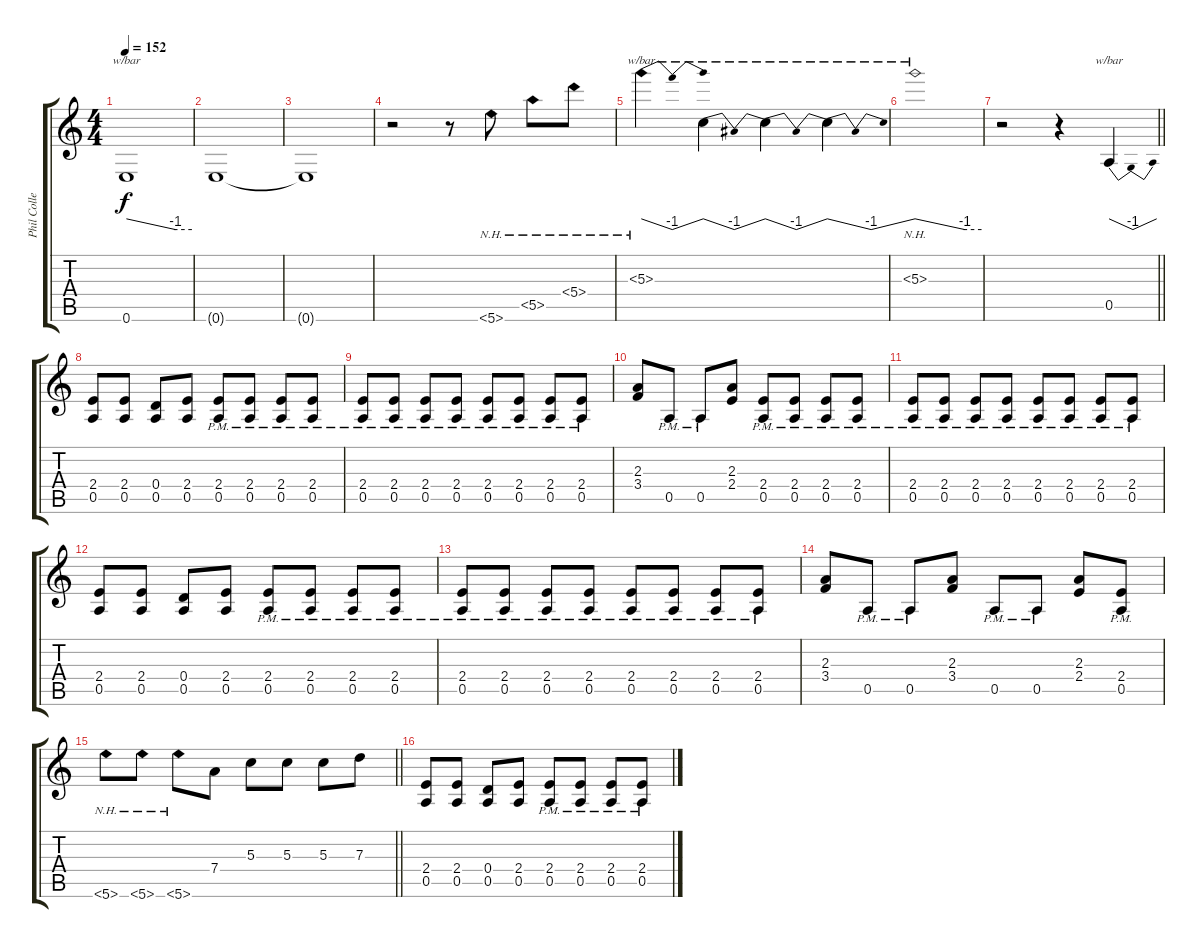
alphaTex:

\track ("Phil Collen" "Phil Colle") {instrument distortionguitar}
\staff {score tabs}
\tuning (E4 B3 G3 D3 A2 E2) {hide}
\ts (4 4)
\tempo 152
\clef g2
\ks aminor
0.6{t}.1{tbe (custom default 0 0 45 -4 60 -4) dy f} |
0.6{t}.1 |
0.6{t}.1 |
r.2 r.8 5.6{nh}.8 5.5{nh}.8 5.4{nh}.8 |
5.3{nh}.4{tbe (dip default 0 0 30 -4 60 0)} 5.3{t}.4{tbe (dip default 0 0 30 -4 60 0)} 5.3{t}.4{tbe (dip default 0 0 30 -4 60 0)} 5.3{t}.4{tbe (dip default 0 0 30 -4 60 0)} |
5.3{nh}.1{tbe (custom default 0 0 45 -4 60 -4)} |
\barLineRight lightlight
r.2 r.4 0.5.4{tbe (dip default 0 0 30 -4 60 0)} |
(2.4 0.5).8 (2.4 0.5).8 (0.4 0.5).8 (2.4 0.5).8 (2.4{pm} 0.5{pm}).8 (2.4{pm} 0.5{pm}).8 (2.4{pm} 0.5{pm}).8 (2.4{pm} 0.5{pm}).8 |
(2.4{pm} 0.5{pm}).8 (2.4{pm} 0.5{pm}).8 (2.4{pm} 0.5{pm}).8 (2.4{pm} 0.5{pm}).8 (2.4{pm} 0.5{pm}).8 (2.4{pm} 0.5{pm}).8 (2.4{pm} 0.5{pm}).8 (2.4{pm} 0.5{pm}).8 |
(2.3 3.4).8 0.5{pm}.8 0.5{pm}.8 (2.3 2.4).8 (2.4{pm} 0.5{pm}).8 (2.4{pm} 0.5{pm}).8 (2.4{pm} 0.5{pm}).8 (2.4{pm} 0.5{pm}).8 |
(2.4{pm} 0.5{pm}).8 (2.4{pm} 0.5{pm}).8 (2.4{pm} 0.5{pm}).8 (2.4{pm} 0.5{pm}).8 (2.4{pm} 0.5{pm}).8 (2.4{pm} 0.5{pm}).8 (2.4{pm} 0.5{pm}).8 (2.4{pm} 0.5{pm}).8 |
(2.4 0.5).8 (2.4 0.5).8 (0.4 0.5).8 (2.4 0.5).8 (2.4{pm} 0.5{pm}).8 (2.4{pm} 0.5{pm}).8 (2.4{pm} 0.5{pm}).8 (2.4{pm} 0.5{pm}).8 |
(2.4{pm} 0.5{pm}).8 (2.4{pm} 0.5{pm}).8 (2.4{pm} 0.5{pm}).8 (2.4{pm} 0.5{pm}).8 (2.4{pm} 0.5{pm}).8 (2.4{pm} 0.5{pm}).8 (2.4{pm} 0.5{pm}).8 (2.4{pm} 0.5{pm}).8 |
(2.3 3.4).8 0.5{pm}.8 0.5{pm}.8 (2.3 3.4).8 0.5{pm}.8 0.5{pm}.8 (2.3 2.4).8 (2.4{pm} 0.5{pm}).8 |
\barLineRight lightlight
5.6{nh}.8 5.6{nh}.8 5.6{nh}.8 7.4.8 5.3.8 5.3.8 5.3.8 7.3.8 |
(2.4 0.5).8 (2.4 0.5).8 (0.4 0.5).8 (2.4 0.5).8 (2.4{pm} 0.5{pm}).8 (2.4{pm} 0.5{pm}).8 (2.4{pm} 0.5{pm}).8 (2.4{pm} 0.5{pm}).8
